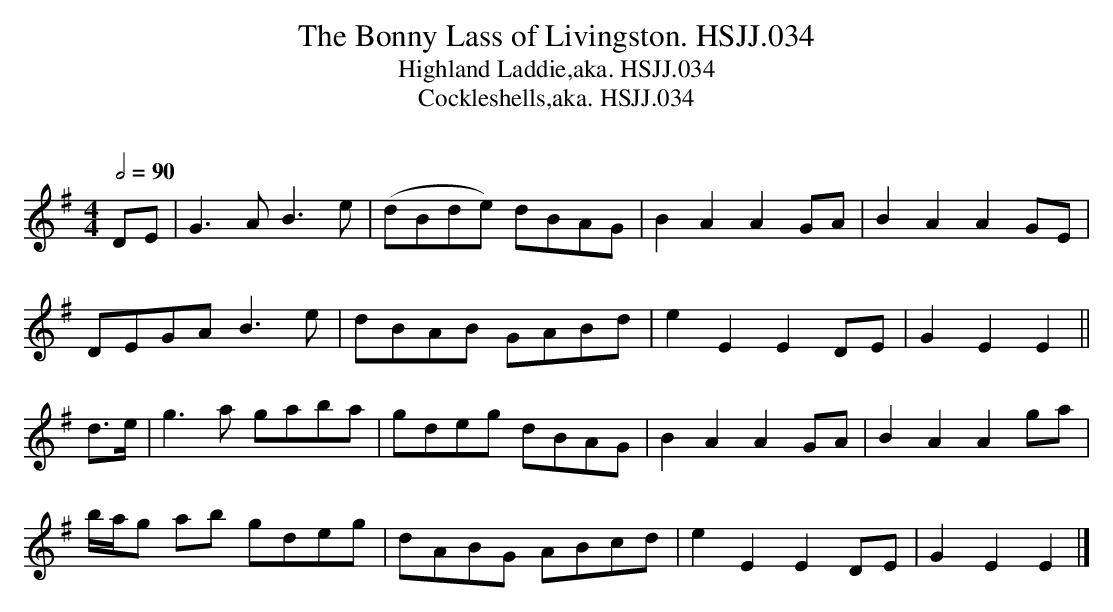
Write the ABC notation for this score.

X:1
T:Bonny Lass of Livingston. HSJJ.034, The
T:Highland Laddie,aka. HSJJ.034
T:Cockleshells,aka. HSJJ.034
M:4/4
L:1/8
Q:1/2=90
O:
K:G
DE|G3AB3e|(dBde) dBAG|B2A2A2GA|B2A2A2GE|
DEGAB3e|dBAB GABd|e2E2E2DE|G2E2E2||
d>e|g3a gaba|gdeg dBAG|B2A2A2GA|B2A2A2ga|
b/a/g ab gdeg|dABG ABcd|e2E2E2DE|G2E2E2|]
